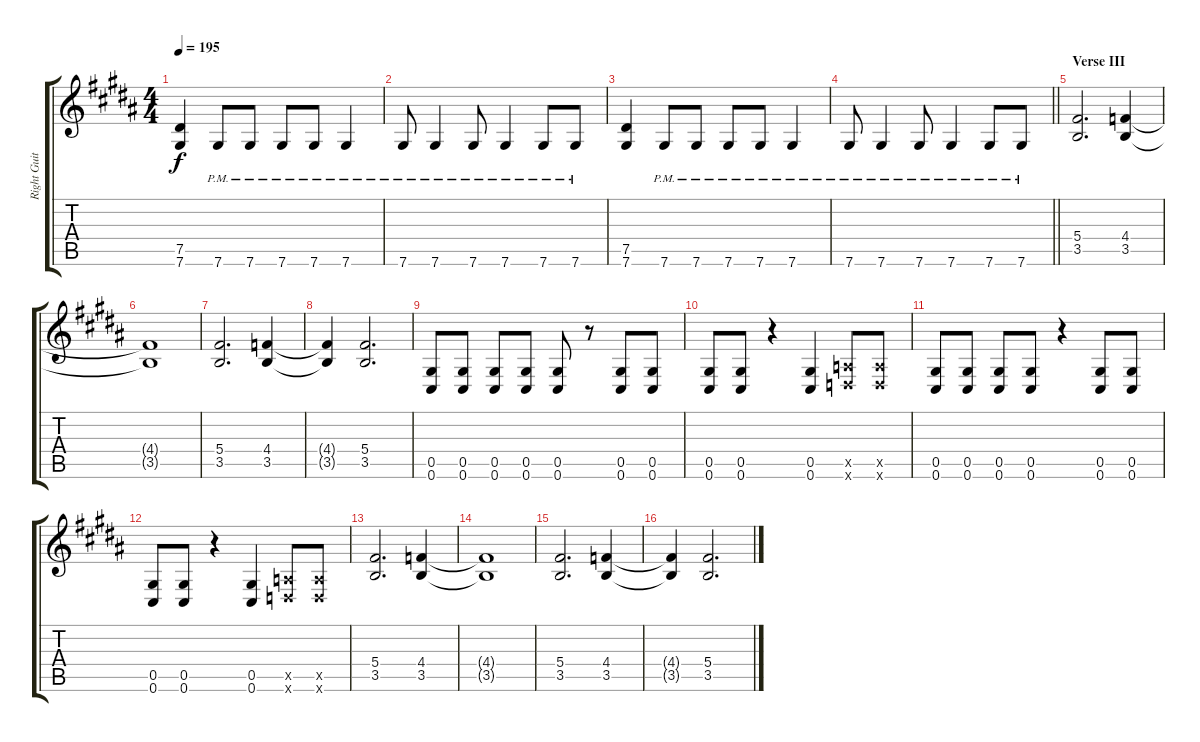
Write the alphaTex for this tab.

\track ("Right Guitar" "Right Guit") {instrument distortionguitar}
\staff {score tabs}
\tuning (Eb4 Bb3 Gb3 Db3 Ab2 Db2) {hide}
\ts (4 4)
\tempo 195
\clef g2
\ks b
(7.5 7.6).4{dy f} 7.6{pm}.8 7.6{pm}.8 7.6{pm}.8 7.6{pm}.8 7.6{pm}.4 |
7.6{pm}.8 7.6{pm}.4 7.6{pm}.8 7.6{pm}.4 7.6{pm}.8 7.6{pm}.8 |
(7.5 7.6).4 7.6{pm}.8 7.6{pm}.8 7.6{pm}.8 7.6{pm}.8 7.6{pm}.4 |
\barLineRight lightlight
7.6{pm}.8 7.6{pm}.4 7.6{pm}.8 7.6{pm}.4 7.6{pm}.8 7.6{pm}.8 |
\section ("" "Verse III")
(5.4 3.5).2{d} (4.4 3.5).4 |
(4.4{t} 3.5{t}).1 |
(5.4 3.5).2{d} (4.4 3.5).4 |
(4.4{t} 3.5{t}).4 (5.4 3.5).2{d} |
(0.5 0.6).8 (0.5 0.6).8 (0.5 0.6).8 (0.5 0.6).8 (0.5 0.6).8 r.8 (0.5 0.6).8 (0.5 0.6).8 |
(0.5 0.6).8 (0.5 0.6).8 r.4 (0.5 0.6).4 (1.5{x} 1.6{x}).8 (1.5{x} 1.6{x}).8 |
(0.5 0.6).8 (0.5 0.6).8 (0.5 0.6).8 (0.5 0.6).8 r.4 (0.5 0.6).8 (0.5 0.6).8 |
(0.5 0.6).8 (0.5 0.6).8 r.4 (0.5 0.6).4 (1.5{x} 1.6{x}).8 (1.5{x} 1.6{x}).8 |
(5.4 3.5).2{d} (4.4 3.5).4 |
(4.4{t} 3.5{t}).1 |
(5.4 3.5).2{d} (4.4 3.5).4 |
(4.4{t} 3.5{t}).4 (5.4 3.5).2{d}
